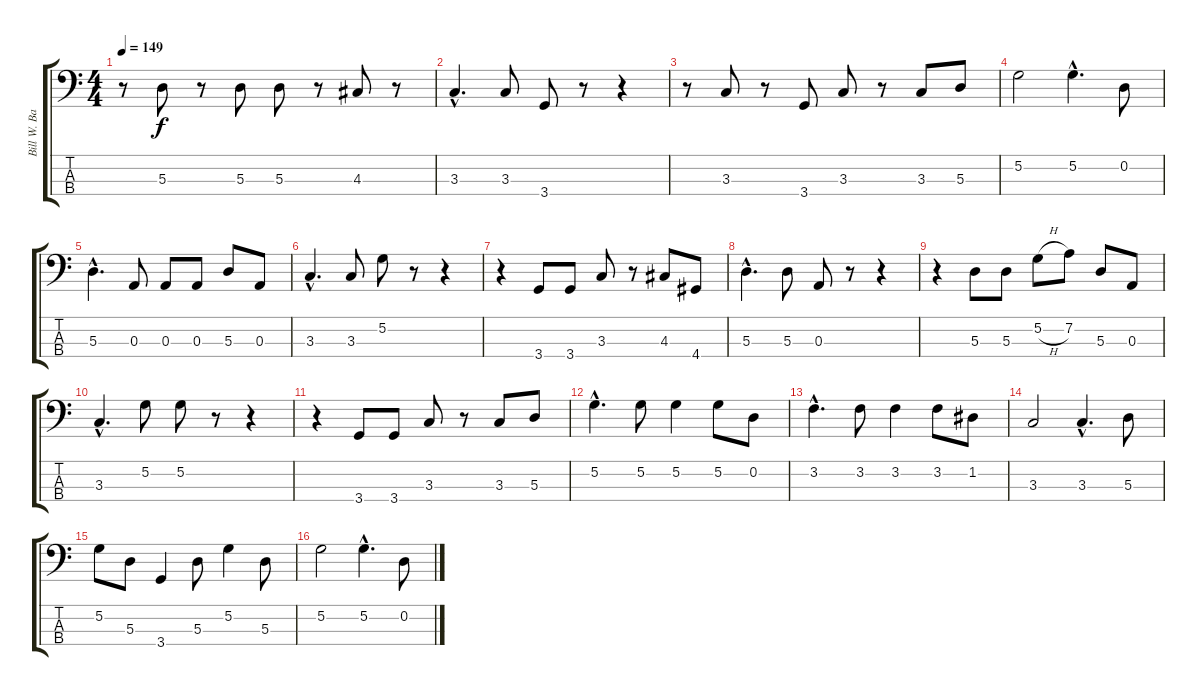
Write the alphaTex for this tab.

\track ("Bill W. Bass" "Bill W. Ba") {instrument electricbassfinger}
\staff {score tabs}
\tuning (G2 D2 A1 E1) {hide}
\ts (4 4)
\tempo 149
\clef f4
\ks c
r.8{dy f} 5.3.8 r.8 5.3.8 5.3.8 r.8 4.3.8 r.8 |
3.3{hac}.4{d} 3.3.8 3.4.8 r.8 r.4 |
r.8 3.3.8 r.8 3.4.8 3.3.8 r.8 3.3.8 5.3.8 |
5.2.2 5.2{hac}.4{d} 0.2.8 |
5.3{hac}.4{d} 0.3.8 0.3.8 0.3.8 5.3.8 0.3.8 |
3.3{hac}.4{d} 3.3.8 5.2.8 r.8 r.4 |
r.4 3.4.8 3.4.8 3.3.8 r.8 4.3.8 4.4.8 |
5.3{hac}.4{d} 5.3.8 0.3.8 r.8 r.4 |
r.4 5.3.8 5.3.8 5.2{h}.8 7.2.8 5.3.8 0.3.8 |
3.3{hac}.4{d} 5.2.8 5.2.8 r.8 r.4 |
r.4 3.4.8 3.4.8 3.3.8 r.8 3.3.8 5.3.8 |
5.2{hac}.4{d} 5.2.8 5.2.4 5.2.8 0.2.8 |
3.2{hac}.4{d} 3.2.8 3.2.4 3.2.8 1.2.8 |
3.3.2 3.3{hac}.4{d} 5.3.8 |
5.2.8 5.3.8 3.4.4 5.3.8 5.2.4 5.3.8 |
5.2.2 5.2{hac}.4{d} 0.2.8
